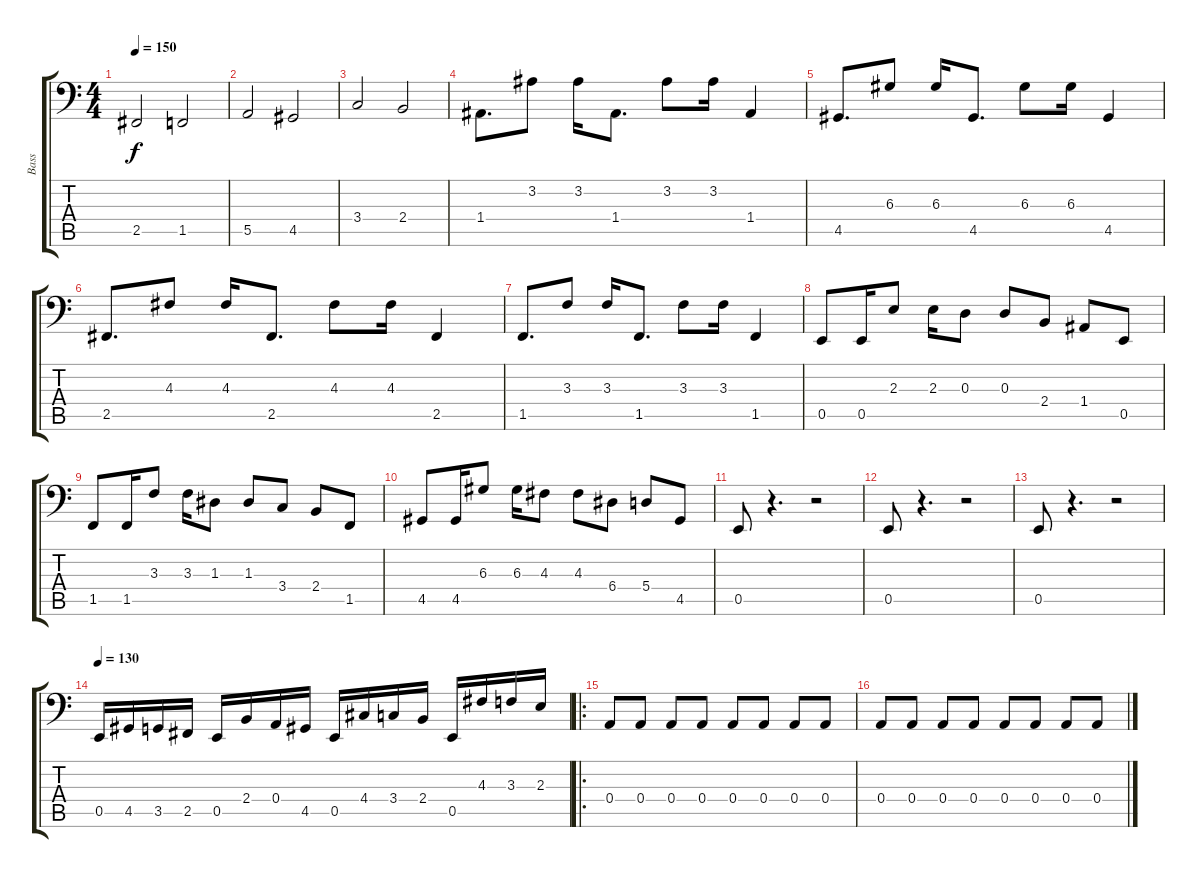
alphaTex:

\track ("Bass" "Bass") {instrument electricbassfinger}
\staff {score tabs}
\tuning (C3 G2 D2 A1 E1 B0) {hide}
\ts (4 4)
\tempo 150
\clef f4
\ks c
2.5.2{dy f} 1.5.2 |
5.5.2 4.5.2 |
3.4.2 2.4.2 |
1.4.8{d} 3.2.8 3.2.16 1.4.8{d} 3.2.8 3.2.16 1.4.4 |
4.5.8{d} 6.3.8 6.3.16 4.5.8{d} 6.3.8 6.3.16 4.5.4 |
2.5.8{d} 4.3.8 4.3.16 2.5.8{d} 4.3.8 4.3.16 2.5.4 |
1.5.8{d} 3.3.8 3.3.16 1.5.8{d} 3.3.8 3.3.16 1.5.4 |
0.5.8 0.5.16 2.3.8 2.3.16 0.3.8 0.3.8 2.4.8 1.4.8 0.5.8 |
1.5.8 1.5.16 3.3.8 3.3.16 1.3.8 1.3.8 3.4.8 2.4.8 1.5.8 |
4.5.8 4.5.16 6.3.8 6.3.16 4.3.8 4.3.8 6.4.8 5.4.8 4.5.8 |
0.5.8 r.4{d} r.2 |
0.5.8 r.4{d} r.2 |
0.5.8 r.4{d} r.2 |
\tempo 130
0.5.16 4.5.16 3.5.16 2.5.16 0.5.16 2.4.16 0.4.16 4.5.16 0.5.16 4.4.16 3.4.16 2.4.16 0.5.16 4.3.16 3.3.16 2.3.16 |
\ro
0.4.8 0.4.8 0.4.8 0.4.8 0.4.8 0.4.8 0.4.8 0.4.8 |
0.4.8 0.4.8 0.4.8 0.4.8 0.4.8 0.4.8 0.4.8 0.4.8
